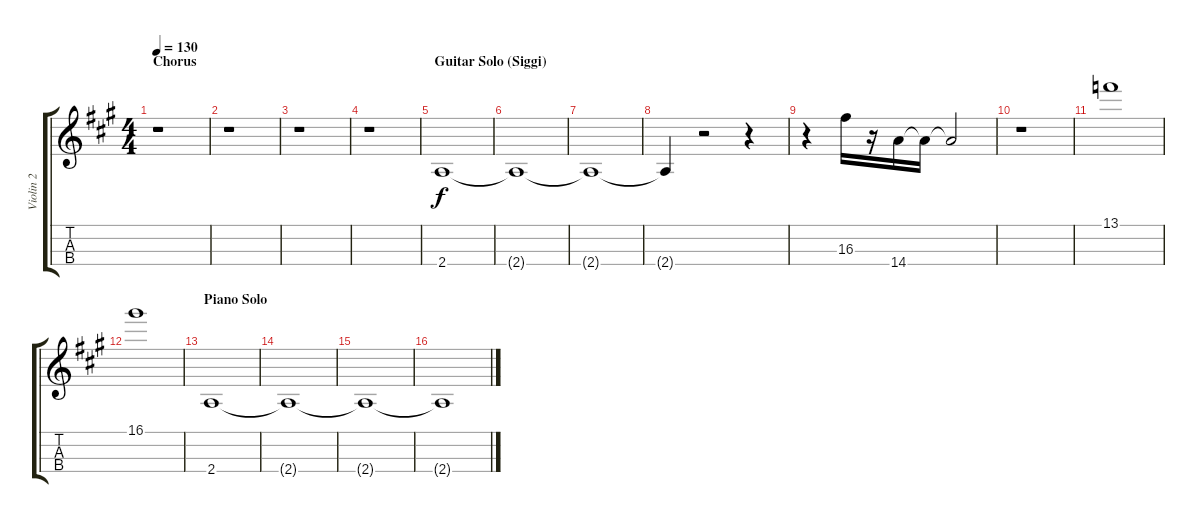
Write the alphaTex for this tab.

\track ("Violin 2" "Violin 2") {instrument stringensemble1}
\staff {score tabs}
\tuning (E5 A4 D4 G3) {hide}
\ts (4 4)
\section ("" "Chorus")
\tempo 130
\clef g2
\ks a
r.1{dy f} |
r.1 |
r.1 |
r.1 |
\section ("" "Guitar Solo (Siggi)")
2.4.1 |
2.4{t}.1 |
2.4{t}.1 |
2.4{t}.4 r.2 r.4 |
r.4 16.3.16 r.16 14.4.16 14.4{t}.16 14.4{t}.2 |
r.1 |
13.1.1 |
16.1.1 |
\section ("" "Piano Solo")
2.4.1 |
2.4{t}.1 |
2.4{t}.1 |
2.4{t}.1
